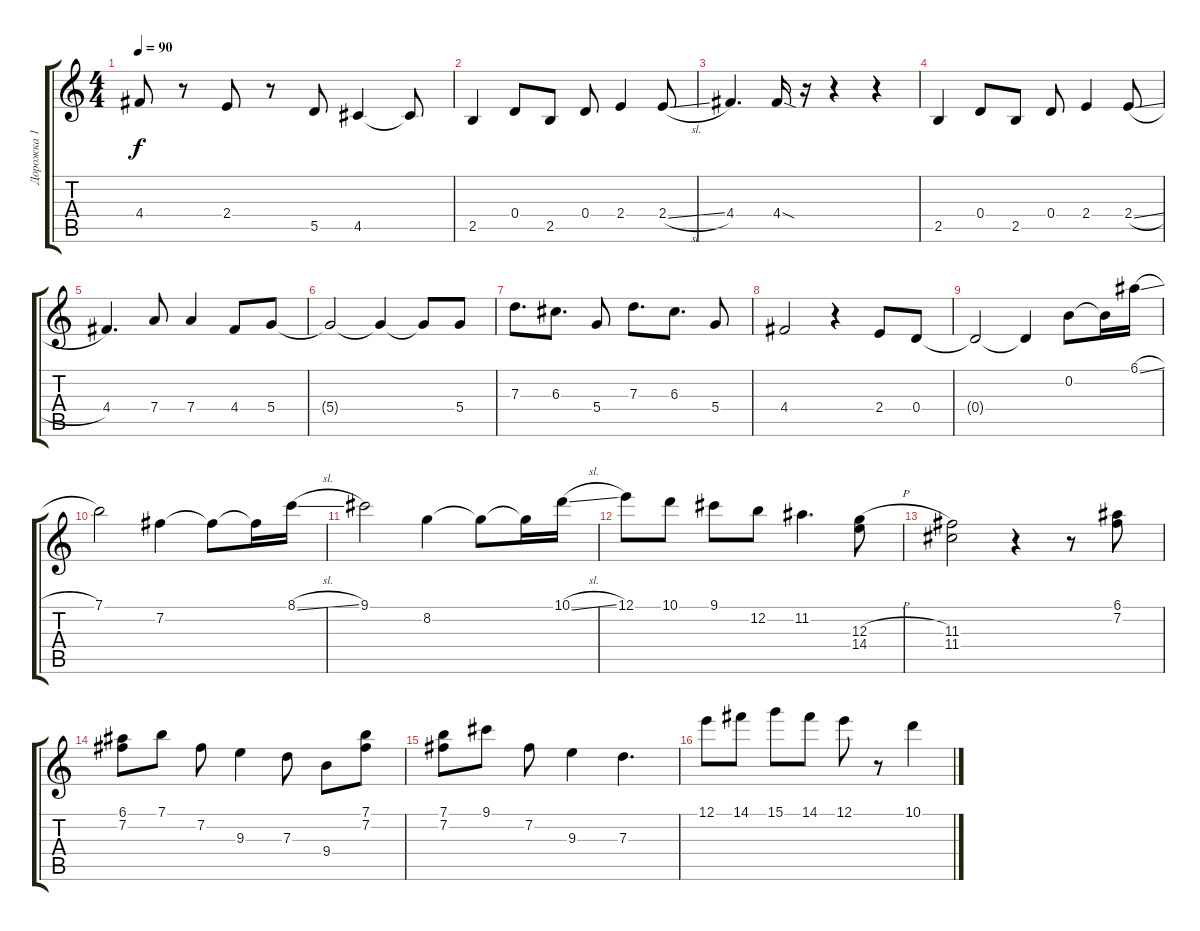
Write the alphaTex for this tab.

\track ("Дорожка 1" "Дорожка 1") {instrument acousticguitarsteel}
\staff {score tabs}
\tuning (E4 B3 G3 D3 A2 E2) {hide}
\ts (4 4)
\tempo 90
\clef g2
\ks c
4.4.8{dy f} r.8 2.4.8 r.8 5.5.8 4.5.4 4.5{t}.8 |
2.5.4{instrument acousticguitarsteel} 0.4.8 2.5.8 0.4.8 2.4.4 2.4{sl}.8 |
4.4.4{d} 4.4{sod}.16 r.16 r.4 r.4 |
2.5.4 0.4.8 2.5.8 0.4.8 2.4.4 2.4{sl}.8 |
4.4.4{d} 7.4.8 7.4.4 4.4.8 5.4.8 |
5.4{t}.2 5.4{t}.4 5.4{t}.8 5.4.8 |
7.3.8{d} 6.3.8{d} 5.4.8 7.3.8{d} 6.3.8{d} 5.4.8 |
4.4.2 r.4 2.4.8 0.4.8 |
0.4{t}.2 0.4{t}.4 0.2.8 0.2{t}.16 6.1{sl}.16 |
7.1.2 7.2.4 7.2{t}.8 7.2{t}.16 8.1{sl}.16 |
9.1.2 8.2.4 8.2{t}.8 8.2{t}.16 10.1{sl}.16 |
12.1.8 10.1.8 9.1.8 12.2.8 11.2.4{d} (12.3{h} 14.4).8 |
(11.3 11.4).2 r.4 r.8 (6.1 7.2).8 |
(6.1 7.2).8 7.1.8 7.2.8 9.3.4 7.3.8 9.4.8 (7.1 7.2).8 |
(7.1 7.2).8 9.1.8 7.2.8 9.3.4 7.3.4{d} |
12.1.8 14.1.8 15.1.8 14.1.8 12.1.8 r.8 10.1.4
